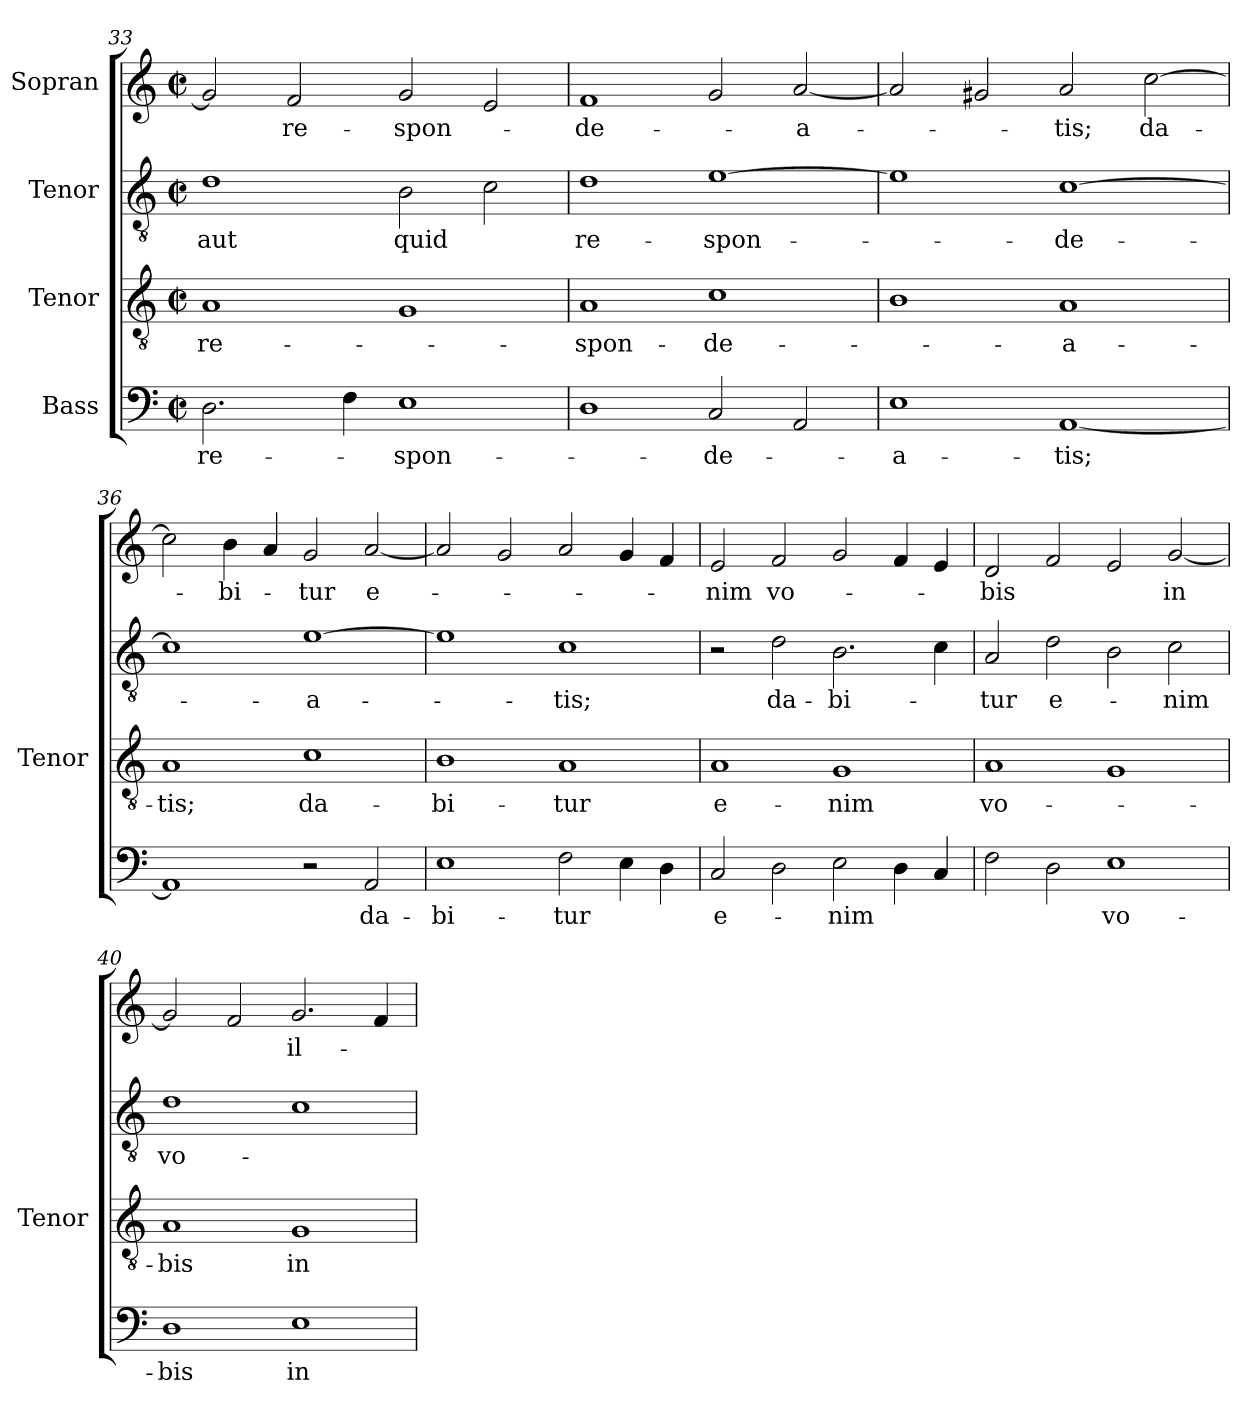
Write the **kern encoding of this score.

**kern	**text	**kern	**text	**kern	**text	**kern	**text
*part4	*part4	*part3	*part3	*part2	*part2	*part1	*part1
*staff4	*staff4	*staff3	*staff3	*staff2	*staff2	*staff1	*staff1
*I"Bass	*	*I"Tenor	*	*I"Tenor	*	*I"Sopran	*
*	*	*I'Tenor	*	*	*	*	*
*clefF4	*	*clefGv2	*	*clefGv2	*	*clefG2	*
*	*	*ITrd7c12	*	*ITrd7c12	*	*	*
*k[]	*	*k[]	*	*k[]	*	*k[]	*
*M2/2	*	*M2/2	*	*M2/2	*	*M2/2	*
*met(c|)	*	*met(c|)	*	*met(c|)	*	*met(c|)	*
=33	=33	=33	=33	=33	=33	=33	=33
!	!LO:LY:b:color=#000000	!	!	!	!	!	!
!	!	!	!LO:LY:b:color=#000000	!	!	!	!
!	!	!	!	!	!LO:LY:b:color=#000000	!	!
2.Di\	re-	1AAi	re-	1Di	aut	2gi/]	.
!	!	!	!	!	!	!	!LO:LY:b:color=#000000
.	.	.	.	.	.	2fi/	re-
4Fi\	.	.	.	.	.	.	.
!	!LO:LY:b:color=#000000	!	!	!	!	!	!
!	!	!	!	!	!LO:LY:b:color=#000000	!	!
!	!	!	!	!	!	!	!LO:LY:b:color=#000000
1Ei	-spon-	1GGi	.	2BBi\	quid	2gi/	-spon-
.	.	.	.	2Ci\	.	2ei/	.
=34	=34	=34	=34	=34	=34	=34	=34
!	!	!	!LO:LY:b:color=#000000	!	!	!	!
!	!	!	!	!	!LO:LY:b:color=#000000	!	!
!	!	!	!	!	!	!	!LO:LY:b:color=#000000
1Di	.	1AAi	-spon-	1Di	re-	1fi	-de-
!	!LO:LY:b:color=#000000	!	!	!	!	!	!
!	!	!	!LO:LY:b:color=#000000	!	!	!	!
!	!	!	!	!	!LO:LY:b:color=#000000	!	!
2Ci/	-de-	1Ci	-de-	[>1Ei	-spon-	2gi/	.
!	!	!	!	!	!	!	!LO:LY:b:color=#000000
2AAi/	.	.	.	.	.	[<2ai/	-a-
!!LO:LB:g=z
=35	=35	=35	=35	=35	=35	=35	=35
!	!LO:LY:b:color=#000000	!	!	!	!	!	!
1Ei	-a-	1BBi	.	1Ei]	.	2ai/]	.
.	.	.	.	.	.	2g#Xi/	.
!	!LO:LY:b:color=#000000	!	!	!	!	!	!
!	!	!	!LO:LY:b:color=#000000	!	!	!	!
!	!	!	!	!	!LO:LY:b:color=#000000	!	!
!	!	!	!	!	!	!	!LO:LY:b:color=#000000
[<1AAi	-tis;	1AAi	-a-	[>1Ci	-de-	2ai/	-tis;
!	!	!	!	!	!	!	!LO:LY:b:color=#000000
.	.	.	.	.	.	[>2cci\	da-
=36	=36	=36	=36	=36	=36	=36	=36
!	!	!	!LO:LY:b:color=#000000	!	!	!	!
1AAi]	.	1AAi	-tis;	1Ci]	.	2cci\]	.
!	!	!	!	!	!	!	!LO:LY:b:color=#000000
.	.	.	.	.	.	4bi\	-bi-
.	.	.	.	.	.	4ai/	.
!	!	!	!LO:LY:b:color=#000000	!	!	!	!
!	!	!	!	!	!LO:LY:b:color=#000000	!	!
!	!	!	!	!	!	!	!LO:LY:b:color=#000000
2r	.	1Ci	da-	[>1Ei	-a-	2gi/	-tur
!	!LO:LY:b:color=#000000	!	!	!	!	!	!
!	!	!	!	!	!	!	!LO:LY:b:color=#000000
2AAi/	da-	.	.	.	.	[<2ai/	e-
=37	=37	=37	=37	=37	=37	=37	=37
!	!LO:LY:b:color=#000000	!	!	!	!	!	!
!	!	!	!LO:LY:b:color=#000000	!	!	!	!
1Ei	-bi-	1BBi	-bi-	1Ei]	.	2ai/]	.
.	.	.	.	.	.	2gi/	.
!	!LO:LY:b:color=#000000	!	!	!	!	!	!
!	!	!	!LO:LY:b:color=#000000	!	!	!	!
!	!	!	!	!	!LO:LY:b:color=#000000	!	!
2Fi\	-tur	1AAi	-tur	1Ci	-tis;	2ai/	.
4Ei\	.	.	.	.	.	4gi/	.
4Di\	.	.	.	.	.	4fi/	.
=38	=38	=38	=38	=38	=38	=38	=38
!	!LO:LY:b:color=#000000	!	!	!	!	!	!
!	!	!	!LO:LY:b:color=#000000	!	!	!	!
!	!	!	!	!	!	!	!LO:LY:b:color=#000000
2Ci/	e-	1AAi	e-	2r	.	2ei/	-nim
!	!	!	!	!	!LO:LY:b:color=#000000	!	!
!	!	!	!	!	!	!	!LO:LY:b:color=#000000
2Di\	.	.	.	2Di\	da-	2fi/	vo-
!	!LO:LY:b:color=#000000	!	!	!	!	!	!
!	!	!	!LO:LY:b:color=#000000	!	!	!	!
!	!	!	!	!	!LO:LY:b:color=#000000	!	!
2Ei\	-nim	1GGi	-nim	2.BBi\	-bi-	2gi/	.
4Di\	.	.	.	.	.	4fi/	.
4Ci/	.	.	.	4Ci\	.	4ei/	.
=39	=39	=39	=39	=39	=39	=39	=39
!	!	!	!LO:LY:b:color=#000000	!	!	!	!
!	!	!	!	!	!LO:LY:b:color=#000000	!	!
!	!	!	!	!	!	!	!LO:LY:b:color=#000000
2Fi\	.	1AAi	vo-	2AAi/	-tur	2di/	-bis
!	!	!	!	!	!LO:LY:b:color=#000000	!	!
2Di\	.	.	.	2Di\	e-	2fi/	.
!	!LO:LY:b:color=#000000	!	!	!	!	!	!
1Ei	vo-	1GGi	.	2BBi\	.	2ei/	.
!	!	!	!	!	!LO:LY:b:color=#000000	!	!
!	!	!	!	!	!	!	!LO:LY:b:color=#000000
.	.	.	.	2Ci\	-nim	[<2gi/	in
=40	=40	=40	=40	=40	=40	=40	=40
!	!LO:LY:b:color=#000000	!	!	!	!	!	!
!	!	!	!LO:LY:b:color=#000000	!	!	!	!
!	!	!	!	!	!LO:LY:b:color=#000000	!	!
1Di	-bis	1AAi	-bis	1Di	vo-	2gi/]	.
.	.	.	.	.	.	2fi/	.
!	!LO:LY:b:color=#000000	!	!	!	!	!	!
!	!	!	!LO:LY:b:color=#000000	!	!	!	!
!	!	!	!	!	!	!	!LO:LY:b:color=#000000
1Ei	in	1GGi	in	1Ci	.	2.gi/	il-
.	.	.	.	.	.	4fi/	.
=	=	=	=	=	=	=	=
*-	*-	*-	*-	*-	*-	*-	*-
